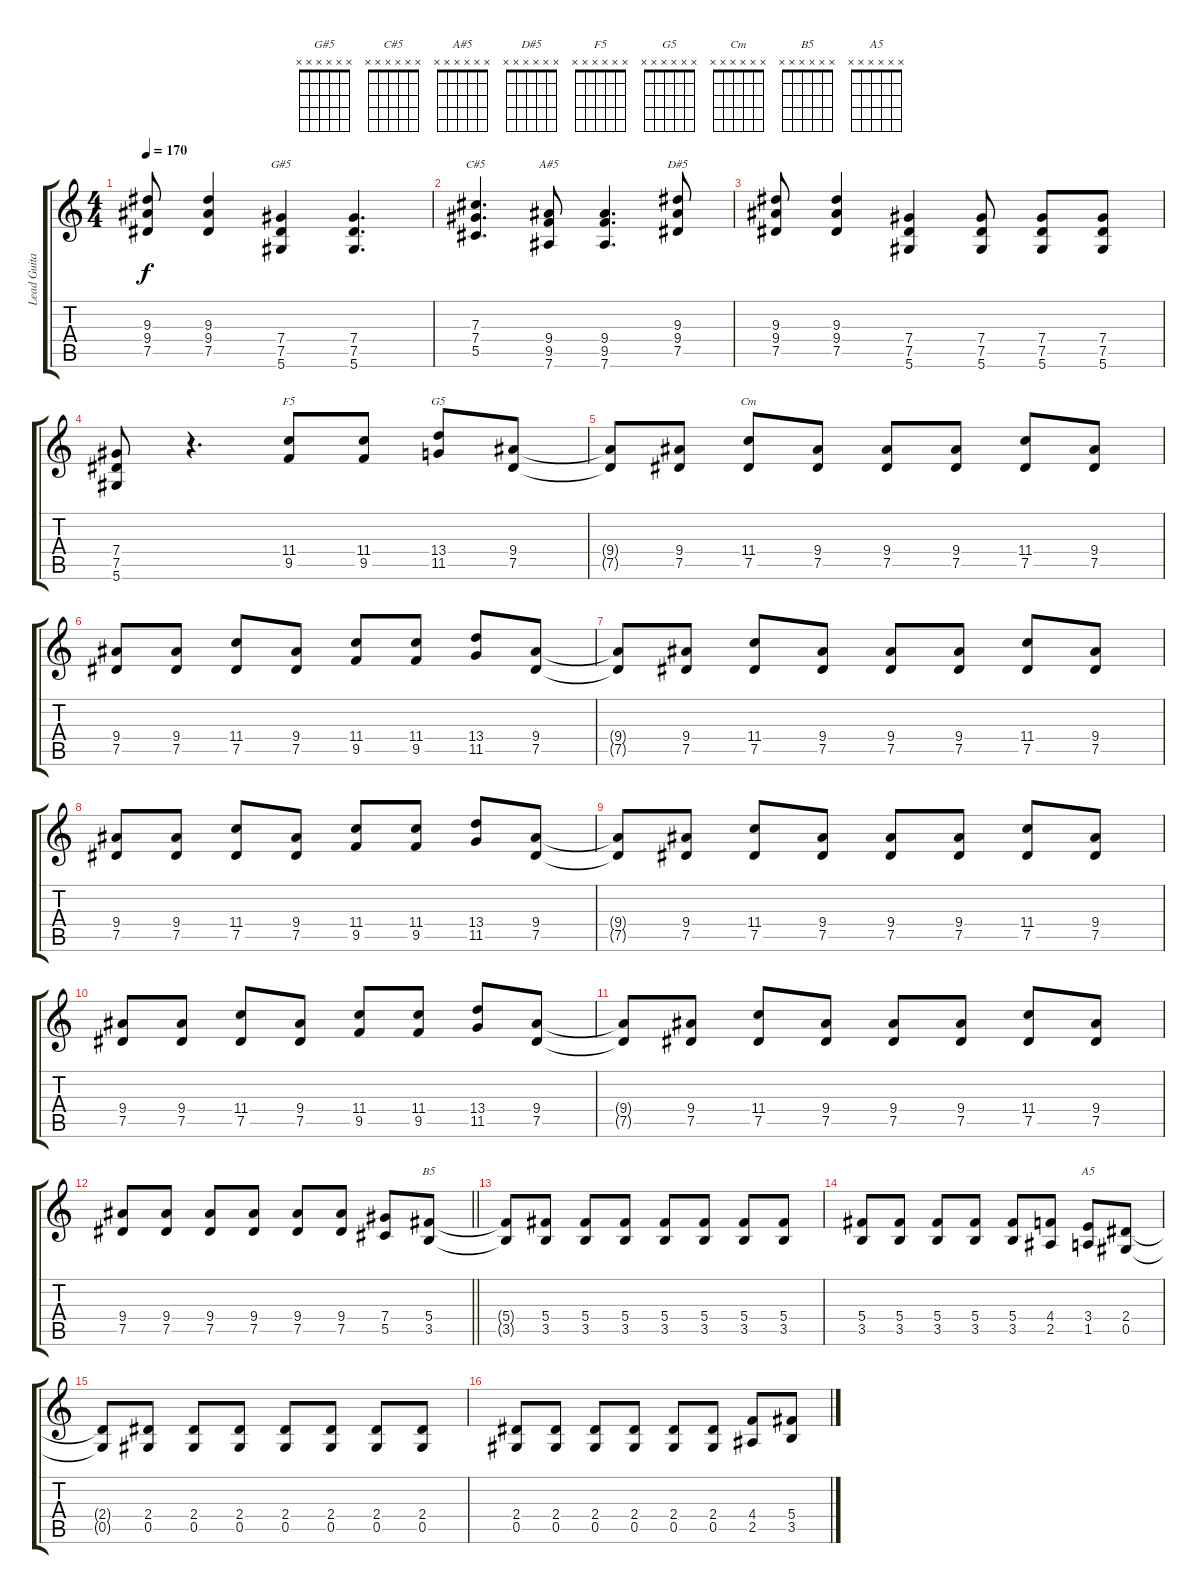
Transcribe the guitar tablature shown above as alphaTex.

\track ("Lead Guitar: Slash" "Lead Guita") {instrument distortionguitar}
\staff {score tabs}
\tuning (Eb4 Bb3 Gb3 Db3 Ab2 Eb2) {hide}
\chord ("G#5" x x x x x x)
\chord ("C#5" x x x x x x)
\chord ("A#5" x x x x x x)
\chord ("D#5" x x x x x x)
\chord ("F5" x x x x x x)
\chord ("G5" x x x x x x)
\chord ("Cm" x x x x x x)
\chord ("B5" x x x x x x)
\chord ("A5" x x x x x x)
\ts (4 4)
\tempo 170
\clef g2
\ks c
(9.3 9.4 7.5).8{dy f} (9.3 9.4 7.5).4 (7.4 7.5 5.6).4{ch "G#5"} (7.4 7.5 5.6).4{d} |
(7.3 7.4 5.5).4{d ch "C#5"} (9.4 9.5 7.6).8{ch "A#5"} (9.4 9.5 7.6).4{d} (9.3 9.4 7.5).8{ch "D#5"} |
(9.3 9.4 7.5).8 (9.3 9.4 7.5).4 (7.4 7.5 5.6).4 (7.4 7.5 5.6).8 (7.4 7.5 5.6).8 (7.4 7.5 5.6).8 |
(7.4 7.5 5.6).8 r.4{d} (11.4 9.5).8{ch "F5"} (11.4 9.5).8 (13.4 11.5).8{ch "G5"} (9.4 7.5).8 |
(9.4{t} 7.5{t}).8 (9.4 7.5).8 (11.4 7.5).8{ch "Cm"} (9.4 7.5).8 (9.4 7.5).8 (9.4 7.5).8 (11.4 7.5).8 (9.4 7.5).8 |
(9.4 7.5).8 (9.4 7.5).8 (11.4 7.5).8 (9.4 7.5).8 (11.4 9.5).8 (11.4 9.5).8 (13.4 11.5).8 (9.4 7.5).8 |
(9.4{t} 7.5{t}).8 (9.4 7.5).8 (11.4 7.5).8 (9.4 7.5).8 (9.4 7.5).8 (9.4 7.5).8 (11.4 7.5).8 (9.4 7.5).8 |
(9.4 7.5).8 (9.4 7.5).8 (11.4 7.5).8 (9.4 7.5).8 (11.4 9.5).8 (11.4 9.5).8 (13.4 11.5).8 (9.4 7.5).8 |
(9.4{t} 7.5{t}).8 (9.4 7.5).8 (11.4 7.5).8 (9.4 7.5).8 (9.4 7.5).8 (9.4 7.5).8 (11.4 7.5).8 (9.4 7.5).8 |
(9.4 7.5).8 (9.4 7.5).8 (11.4 7.5).8 (9.4 7.5).8 (11.4 9.5).8 (11.4 9.5).8 (13.4 11.5).8 (9.4 7.5).8 |
(9.4{t} 7.5{t}).8 (9.4 7.5).8 (11.4 7.5).8 (9.4 7.5).8 (9.4 7.5).8 (9.4 7.5).8 (11.4 7.5).8 (9.4 7.5).8 |
\barLineRight lightlight
(9.4 7.5).8 (9.4 7.5).8 (9.4 7.5).8 (9.4 7.5).8 (9.4 7.5).8 (9.4 7.5).8 (7.4 5.5).8 (5.4 3.5).8{ch "B5"} |
(5.4{t} 3.5{t}).8 (5.4 3.5).8 (5.4 3.5).8 (5.4 3.5).8 (5.4 3.5).8 (5.4 3.5).8 (5.4 3.5).8 (5.4 3.5).8 |
(5.4 3.5).8 (5.4 3.5).8 (5.4 3.5).8 (5.4 3.5).8 (5.4 3.5).8 (4.4 2.5).8 (3.4 1.5).8{ch "A5"} (2.4 0.5).8 |
(2.4{t} 0.5{t}).8 (2.4 0.5).8 (2.4 0.5).8 (2.4 0.5).8 (2.4 0.5).8 (2.4 0.5).8 (2.4 0.5).8 (2.4 0.5).8 |
(2.4 0.5).8 (2.4 0.5).8 (2.4 0.5).8 (2.4 0.5).8 (2.4 0.5).8 (2.4 0.5).8 (4.4 2.5).8 (5.4 3.5).8
